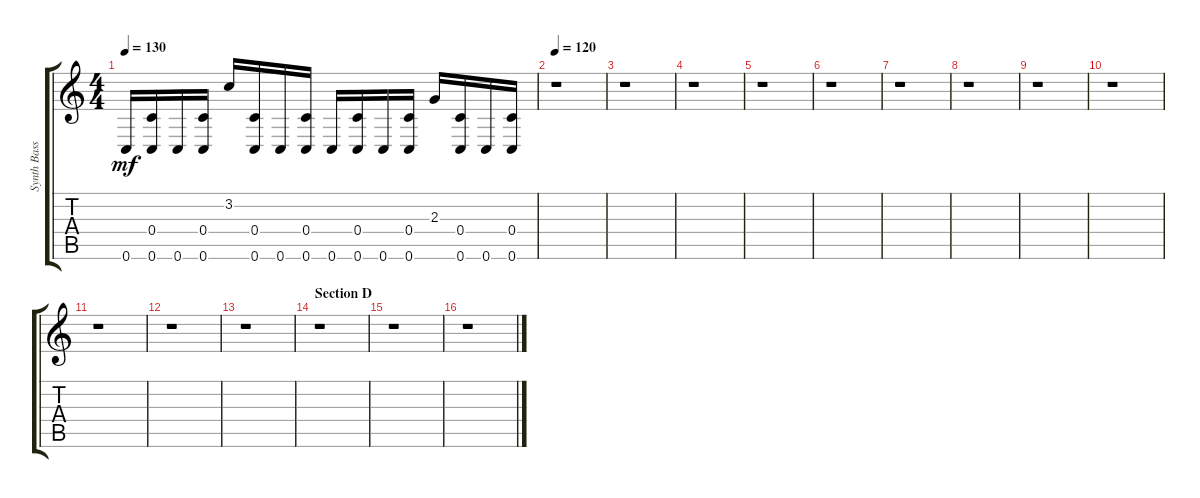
\track ("Synth Bass" "Synth Bass") {instrument synthbass1}
\staff {score tabs}
\tuning (D4 A3 F3 C3 G2 C2) {hide}
\ts (4 4)
\tempo 130
\clef g2
\ks aminor
0.6.16{dy mf} (0.4 0.6).16 0.6.16 (0.4 0.6).16 3.2.16 (0.4 0.6).16 0.6.16 (0.4 0.6).16 0.6.16 (0.4 0.6).16 0.6.16 (0.4 0.6).16 2.3.16 (0.4 0.6).16 0.6.16 (0.4 0.6).16 |
\tempo 120
r.1 |
r.1 |
r.1 |
r.1 |
r.1 |
r.1 |
r.1 |
r.1 |
r.1 |
r.1 |
r.1 |
r.1 |
\section ("" "Section D")
r.1 |
r.1 |
r.1
